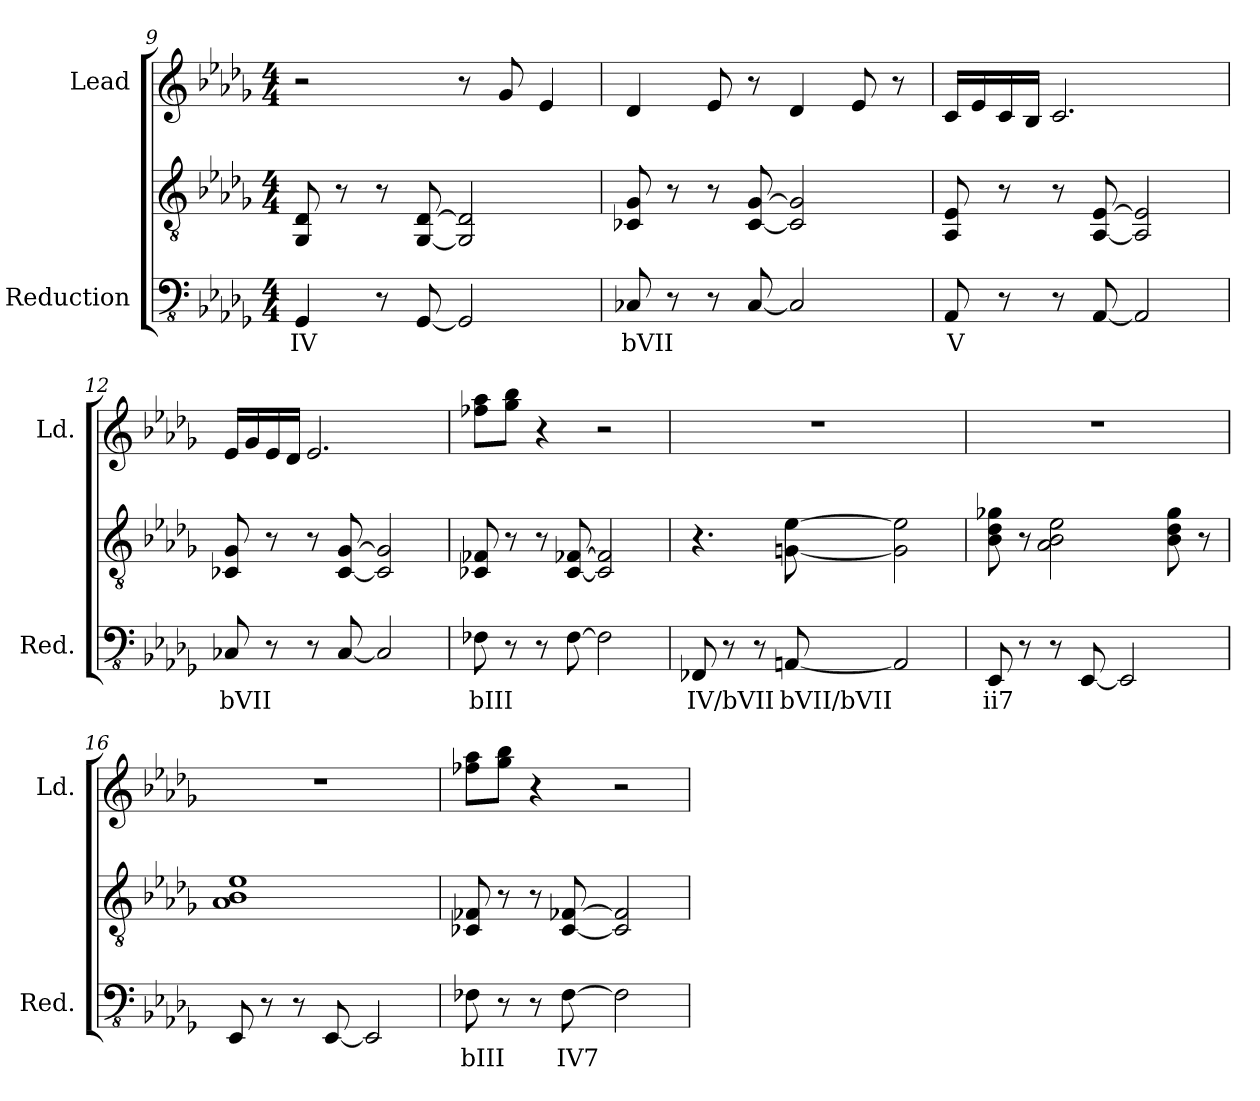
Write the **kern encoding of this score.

**kern	**text	**kern	**kern
*part2	*part2	*part2	*part1
*staff3	*staff3	*staff2	*staff1
*I"Reduction	*	*	*I"Lead
*I'Red.	*	*	*I'Ld.
!!LO:PB:g=z
*clefFv4	*	*clefGv2	*clefG2
*k[b-e-a-d-g-]	*	*k[b-e-a-d-g-]	*k[b-e-a-d-g-]
*D-:	*	*D-:	*D-:
*M4/4	*	*M4/4	*M4/4
=9	=9	=9	=9
!	!LO:LY:b:color=#000000	!	!
4GGG-i/	IV	8GG-i/ 8D-i	2r
.	.	8r	.
8r	.	8r	.
[<8GGG-i/	.	[<8GG-i/ [>8D-i	.
2GGG-i/]	.	2GG-i/] 2D-i]	8r
.	.	.	8g-i/
.	.	.	4e-i/
=10	=10	=10	=10
!	!LO:LY:b:color=#000000	!	!
8CC-Xi/	bVII	8C-Xi/ 8G-i	4d-i/
8r	.	8r	.
8r	.	8r	8e-i/
[<8CC-i/	.	[<8C-i/ [>8G-i	8r
2CC-i/]	.	2C-i/] 2G-i]	4d-i/
.	.	.	8e-i/
.	.	.	8r
=11	=11	=11	=11
!	!LO:LY:b:color=#000000	!	!
8AAA-i/	V	8AA-i/ 8E-i	16ci/LL
.	.	.	16e-i/
8r	.	8r	16ci/
.	.	.	16B-i/JJ
8r	.	8r	2.ci/
[<8AAA-i/	.	[<8AA-i/ [>8E-i	.
2AAA-i/]	.	2AA-i/] 2E-i]	.
=12	=12	=12	=12
!	!LO:LY:b:color=#000000	!	!
8CC-Xi/	bVII	8C-Xi/ 8G-i	16e-i/LL
.	.	.	16g-i/
8r	.	8r	16e-i/
.	.	.	16d-i/JJ
8r	.	8r	2.e-i/
[<8CC-i/	.	[<8C-i/ [>8G-i	.
2CC-i/]	.	2C-i/] 2G-i]	.
!!LO:LB:g=z
=13	=13	=13	=13
!	!LO:LY:b:color=#000000	!	!
8FF-Xi\	bIII	8C-Xi/ 8F-Xi	8ff-Xi\ 8aa-iL
!	!LO:LY:b:color=#000000	!	!
8r	IV7	8r	8gg-i\ 8bb-iJ
8r	.	8r	4r
[>8FF-i\	.	[<8C-i/ [>8F-Xi	.
2FF-i\]	.	2C-i/] 2F-i]	2r
=14	=14	=14	=14
!	!LO:LY:b:color=#000000	!	!
8FFF-Xi/	IV/bVII	4.r	1r
8r	.	.	.
8r	.	.	.
!	!LO:LY:b:color=#000000	!	!
[<8AAAni/	bVII/bVII	[<8Gni\ [>8e-i	.
2AAAi/]	.	2Gi\] 2e-i]	.
=15	=15	=15	=15
!	!LO:LY:b:color=#000000	!	!
8EEE-i/	ii7	8B-i\ 8d-i 8g-Xi	1r
8r	.	8r	.
8r	.	2A-i\ 2B-i 2e-i	.
[<8EEE-i/	.	.	.
2EEE-i/]	.	.	.
.	.	8B-i\ 8d-i 8g-i	.
.	.	8r	.
=16	=16	=16	=16
8EEE-i/	.	1A-i 1B-i 1e-i	1r
8r	.	.	.
8r	.	.	.
[<8EEE-i/	.	.	.
2EEE-i/]	.	.	.
!!LO:LB:g=z
=17	=17	=17	=17
!	!LO:LY:b:color=#000000	!	!
8FF-Xi\	bIII	8C-Xi/ 8F-Xi	8ff-Xi\ 8aa-iL
8r	.	8r	8gg-i\ 8bb-iJ
8r	.	8r	4r
!	!LO:LY:b:color=#000000	!	!
[>8FF-i\	IV7	[<8C-i/ [>8F-Xi	.
2FF-i\]	.	2C-i/] 2F-i]	2r
=	=	=	=
*-	*-	*-	*-
